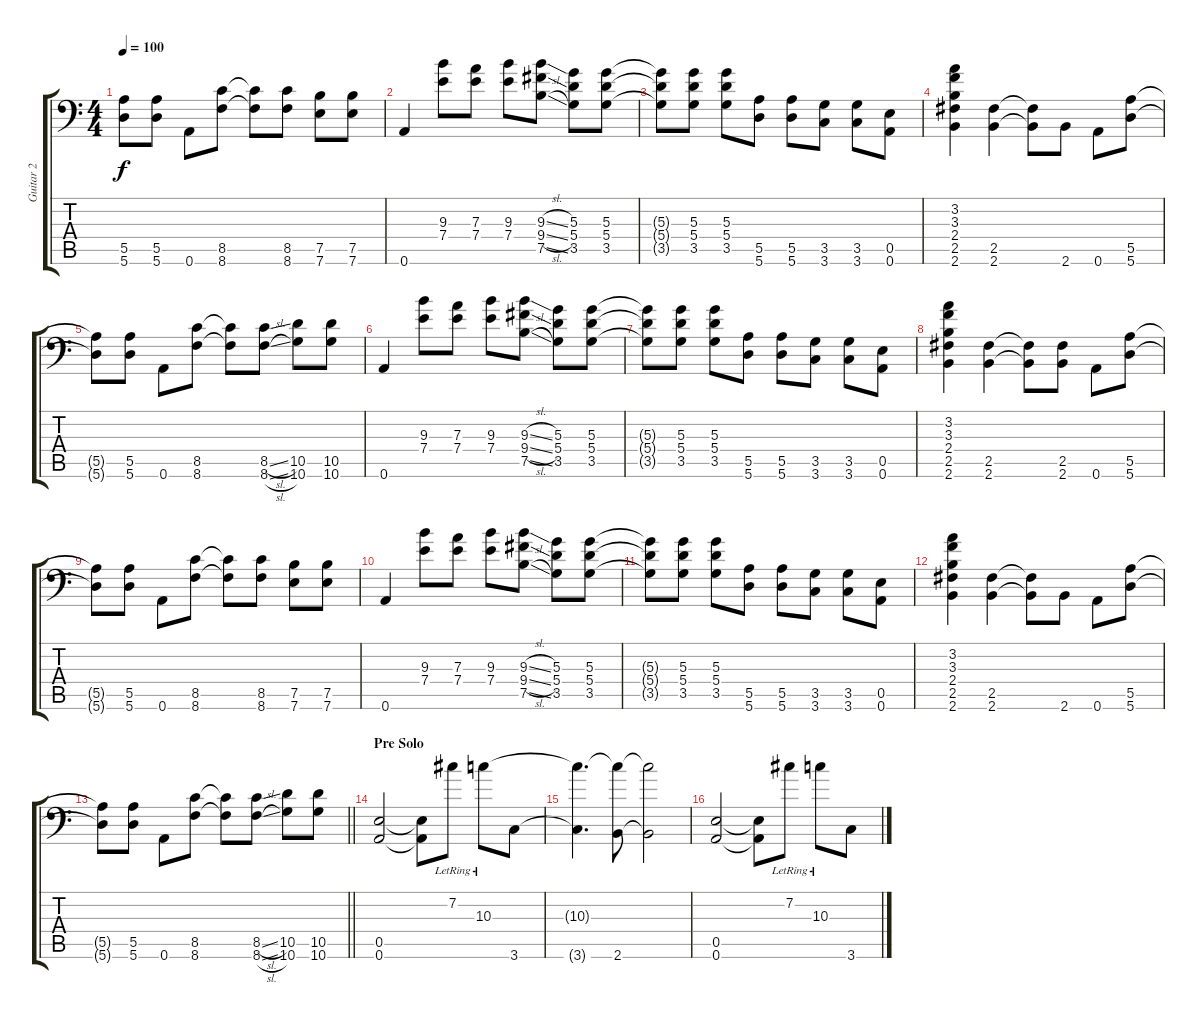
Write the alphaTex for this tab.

\track ("Guitar 2 " "Guitar 2 ") {instrument distortionguitar}
\staff {score tabs}
\tuning (B3 Gb3 D3 A2 E2 A1) {hide}
\ts (4 4)
\tempo 100
\clef f4
\ks c
(5.5{t} 5.6{t}).8{dy f} (5.5 5.6).8 0.6.8 (8.5 8.6).8 (8.5{t} 8.6{t}).8 (8.5 8.6).8 (7.5 7.6).8 (7.5 7.6).8 |
0.6.4 (9.3 7.4).8 (7.3 7.4).8 (9.3 7.4).8 (9.3{sl} 9.4{sl} 7.5{sl}).8 (5.3 5.4 3.5).8 (5.3 5.4 3.5).8 |
(5.3{t} 5.4{t} 3.5{t}).8 (5.3 5.4 3.5).8 (5.3 5.4 3.5).8 (5.5 5.6).8 (5.5 5.6).8 (3.5 3.6).8 (3.5 3.6).8 (0.5 0.6).8 |
(3.2 3.3 2.4 2.5 2.6).4 (2.5 2.6).4 (2.5{t} 2.6{t}).8 2.6.8 0.6.8 (5.5 5.6).8 |
(5.5{t} 5.6{t}).8 (5.5 5.6).8 0.6.8 (8.5 8.6).8 (8.5{t} 8.6{t}).8 (8.5{sl} 8.6{sl}).8 (10.5 10.6).8 (10.5 10.6).8 |
0.6.4 (9.3 7.4).8 (7.3 7.4).8 (9.3 7.4).8 (9.3{sl} 9.4{sl} 7.5{sl}).8 (5.3 5.4 3.5).8 (5.3 5.4 3.5).8 |
(5.3{t} 5.4{t} 3.5{t}).8 (5.3 5.4 3.5).8 (5.3 5.4 3.5).8 (5.5 5.6).8 (5.5 5.6).8 (3.5 3.6).8 (3.5 3.6).8 (0.5 0.6).8 |
(3.2 3.3 2.4 2.5 2.6).4 (2.5 2.6).4 (2.5{t} 2.6{t}).8 (2.5 2.6).8 0.6.8 (5.5 5.6).8 |
(5.5{t} 5.6{t}).8 (5.5 5.6).8 0.6.8 (8.5 8.6).8 (8.5{t} 8.6{t}).8 (8.5 8.6).8 (7.5 7.6).8 (7.5 7.6).8 |
0.6.4 (9.3 7.4).8 (7.3 7.4).8 (9.3 7.4).8 (9.3{sl} 9.4{sl} 7.5{sl}).8 (5.3 5.4 3.5).8 (5.3 5.4 3.5).8 |
(5.3{t} 5.4{t} 3.5{t}).8 (5.3 5.4 3.5).8 (5.3 5.4 3.5).8 (5.5 5.6).8 (5.5 5.6).8 (3.5 3.6).8 (3.5 3.6).8 (0.5 0.6).8 |
(3.2 3.3 2.4 2.5 2.6).4 (2.5 2.6).4 (2.5{t} 2.6{t}).8 2.6.8 0.6.8 (5.5 5.6).8 |
\barLineRight lightlight
(5.5{t} 5.6{t}).8 (5.5 5.6).8 0.6.8 (8.5 8.6).8 (8.5{t} 8.6{t}).8 (8.5{sl} 8.6{sl}).8 (10.5 10.6).8 (10.5 10.6).8 |
\section ("" "Pre Solo")
(0.5 0.6).2 (0.5{t} 0.6{t}).8 7.2{lr}.8 10.3{lr}.8 3.6.8 |
(10.3{t} 3.6{t}).4{d} (10.3{t} 2.6).8 (10.3{t} 2.6{t}).2 |
(0.5 0.6).2 (0.5{t} 0.6{t}).8 7.2{lr}.8 10.3{lr}.8 3.6.8
